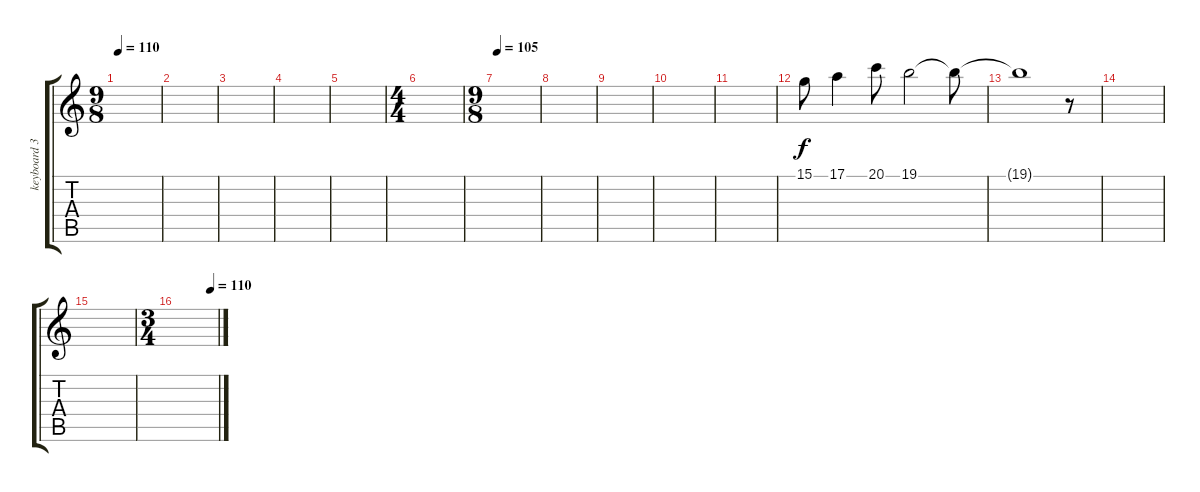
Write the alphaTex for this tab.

\track ("keyboard 3" "keyboard 3") {instrument clarinet}
\staff {score tabs}
\tuning (E4 B3 G3 D3 A2 E2) {hide}
\ts (9 8)
\tempo 110
\clef g2
\ks c
|
|
|
|
|
\ts (4 4)
|
\ts (9 8)
\tempo 105
|
|
|
|
|
15.1.8 17.1.4 20.1.8 19.1.2{volume 0} 19.1{t}.8 |
19.1{t}.1 r.8 |
|
|
\ts (3 4)
\tempo (110 0.8333333333333334)
